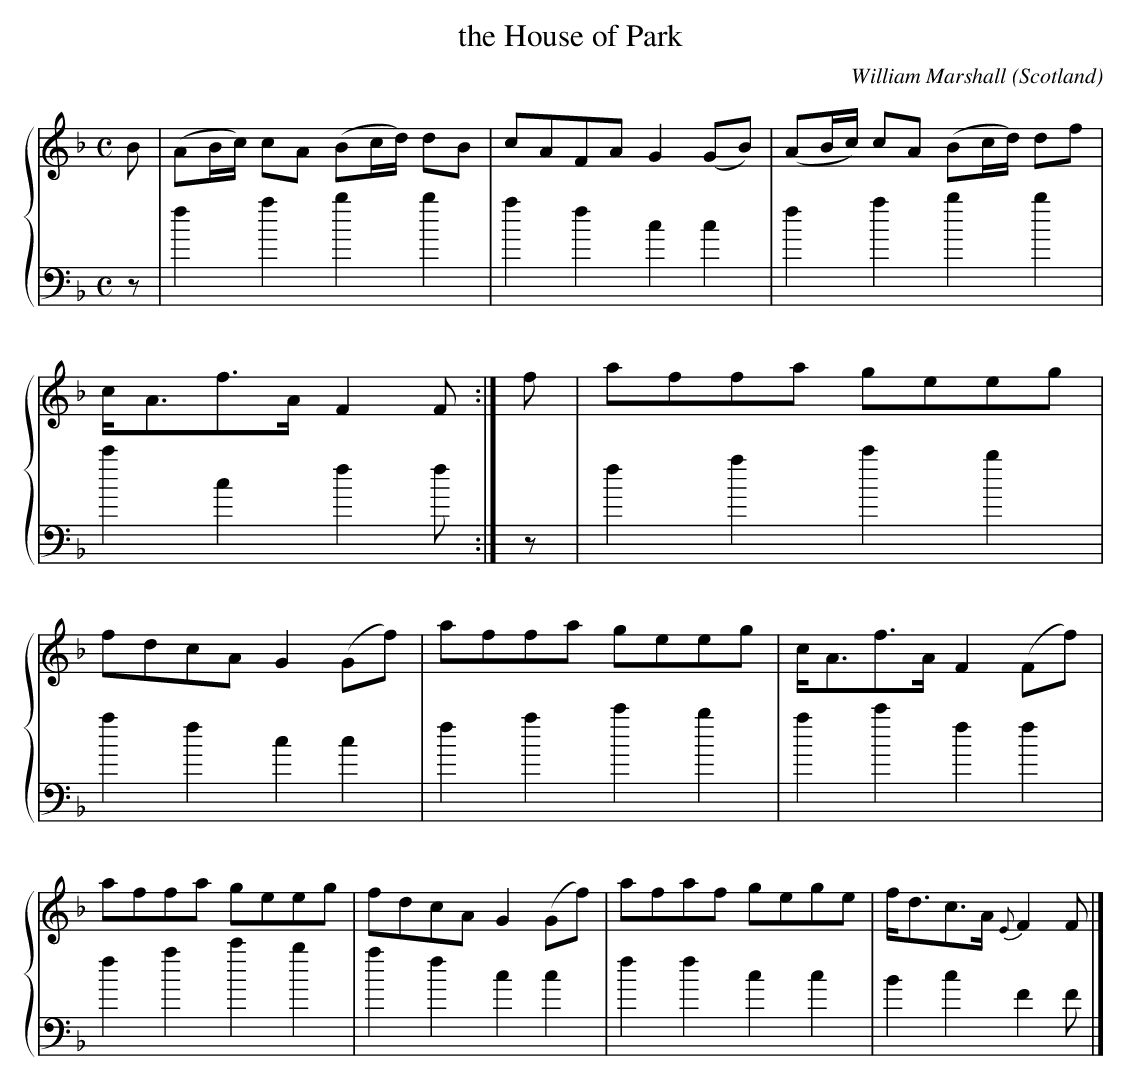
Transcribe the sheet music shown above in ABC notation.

X:1
T:the House of Park
C:William Marshall
L:1/8
M:C
O:Scotland
K:F
%%staves {1 2}
V:1
B | \
(AB/c/) cA (Bc/d/) dB | cAFA G2 (GB) | \
(AB/c/) cA (Bc/d/) df | c<Af>A F2 F :|f | \
affa geeg | fdcA G2 (Gf) | affa geeg | c<Af>A F2 (Ff) |
affa geeg | fdcA G2 (Gf) | afaf gege | f<dc>A {E}F2 F |]
V:2 clef=bass
L:1/4
z/ | fabb | afcc | fabb | c'cff/ :| \
z/ | fac'b | afcc | fac'b | ac'ff | fac'b | afcc | ffcc | Bc FF/ |]
